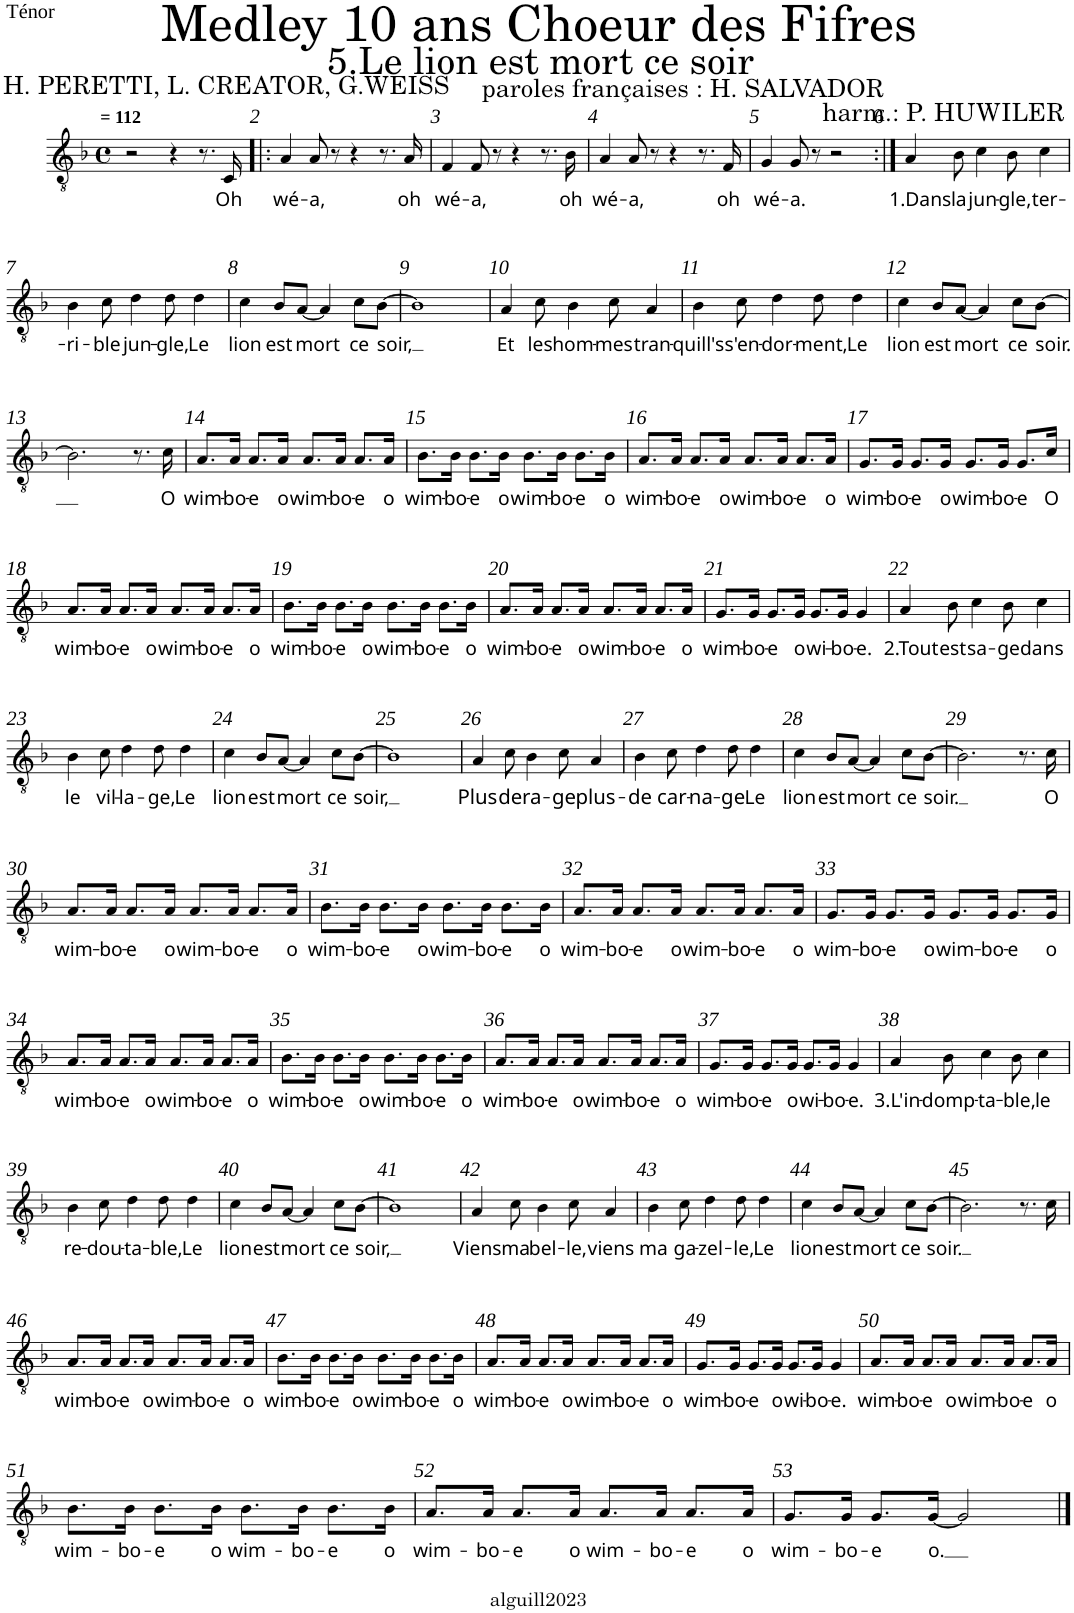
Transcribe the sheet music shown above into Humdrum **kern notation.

**kern	**text
*part1	*part1
*staff1	*staff1
*I"Ténor	*
*I'T	*
*clefGv2	*
*k[b-]	*
*F:	*
*M4/4	*
*met(c)	*
=1	=1
!LO:TX:a:B:t== 112	!
2r	.
4r	.
8.r	.
!	!LO:LY:b
16C/	Oh
=2!|:	=2!|:
!	!LO:LY:b
4A/	wé-
!	!LO:LY:b
8A/	-a,
8r	.
4r	.
8.r	.
!	!LO:LY:b
16A/	oh
=3	=3
!	!LO:LY:b
4F/	wé-
!	!LO:LY:b
8F/	-a,
8r	.
4r	.
8.r	.
!	!LO:LY:b
16B-\	oh
=4	=4
!	!LO:LY:b
4A/	wé-
!	!LO:LY:b
8A/	-a,
8r	.
4r	.
8.r	.
!	!LO:LY:b
16F/	oh
=5	=5
!	!LO:LY:b
4G/	wé-
!	!LO:LY:b
8G/	-a.
8r	.
2r	.
=6:|!	=6:|!
!	!LO:LY:b
4A/	1.Dans
!	!LO:LY:b
8B-\	la
!	!LO:LY:b
4c\	jun-
!	!LO:LY:b
8B-\	-gle,
!	!LO:LY:b
4c\	ter-
!!LO:LB:g=z
=7	=7
!	!LO:LY:b
4B-\	-ri-
!	!LO:LY:b
8c\	-ble
!	!LO:LY:b
4d\	jun-
!	!LO:LY:b
8d\	-gle,
!	!LO:LY:b
4d\	Le
=8	=8
!	!LO:LY:b
4c\	lion
!	!LO:LY:b
8B-/L	est
!	!LO:LY:b
[8A/J	mort
4A/]	.
!	!LO:LY:b
8c\L	ce
!	!LO:LY:b
[8B-\J	soir,
=9	=9
1B-]	.
=10	=10
!	!LO:LY:b
4A/	Et
!	!LO:LY:b
8c\	les
!	!LO:LY:b
4B-\	hom-
!	!LO:LY:b
8c\	-mes
!	!LO:LY:b
4A/	tran-
=11	=11
!	!LO:LY:b
4B-\	-quill's
!	!LO:LY:b
8c\	s'en-
!	!LO:LY:b
4d\	-dor-
!	!LO:LY:b
8d\	-ment,
!	!LO:LY:b
4d\	Le
=12	=12
!	!LO:LY:b
4c\	lion
!	!LO:LY:b
8B-/L	est
!	!LO:LY:b
[8A/J	mort
4A/]	.
!	!LO:LY:b
8c\L	ce
!	!LO:LY:b
[8B-\J	soir.
!!LO:LB:g=z
=13	=13
2.B-\]	.
8.r	.
!	!LO:LY:b
16c\	O
=14	=14
!	!LO:LY:b
8.A/L	wim-
!	!LO:LY:b
16A/Jk	-bo-
!	!LO:LY:b
8.A/L	-e
!	!LO:LY:b
16A/Jk	o
!	!LO:LY:b
8.A/L	wim-
!	!LO:LY:b
16A/Jk	-bo-
!	!LO:LY:b
8.A/L	-e
!	!LO:LY:b
16A/Jk	o
=15	=15
!	!LO:LY:b
8.B-\L	wim-
!	!LO:LY:b
16B-\Jk	-bo-
!	!LO:LY:b
8.B-\L	-e
!	!LO:LY:b
16B-\Jk	o
!	!LO:LY:b
8.B-\L	wim-
!	!LO:LY:b
16B-\Jk	-bo-
!	!LO:LY:b
8.B-\L	-e
!	!LO:LY:b
16B-\Jk	o
=16	=16
!	!LO:LY:b
8.A/L	wim-
!	!LO:LY:b
16A/Jk	-bo-
!	!LO:LY:b
8.A/L	-e
!	!LO:LY:b
16A/Jk	o
!	!LO:LY:b
8.A/L	wim-
!	!LO:LY:b
16A/Jk	-bo-
!	!LO:LY:b
8.A/L	-e
!	!LO:LY:b
16A/Jk	o
=17	=17
!	!LO:LY:b
8.G/L	wim-
!	!LO:LY:b
16G/Jk	-bo-
!	!LO:LY:b
8.G/L	-e
!	!LO:LY:b
16G/Jk	o
!	!LO:LY:b
8.G/L	wim-
!	!LO:LY:b
16G/Jk	-bo-
!	!LO:LY:b
8.G/L	-e
!	!LO:LY:b
16c/Jk	O
!!LO:LB:g=z
=18	=18
!	!LO:LY:b
8.A/L	wim-
!	!LO:LY:b
16A/Jk	-bo-
!	!LO:LY:b
8.A/L	-e
!	!LO:LY:b
16A/Jk	o
!	!LO:LY:b
8.A/L	wim-
!	!LO:LY:b
16A/Jk	-bo-
!	!LO:LY:b
8.A/L	-e
!	!LO:LY:b
16A/Jk	o
=19	=19
!	!LO:LY:b
8.B-\L	wim-
!	!LO:LY:b
16B-\Jk	-bo-
!	!LO:LY:b
8.B-\L	-e
!	!LO:LY:b
16B-\Jk	o
!	!LO:LY:b
8.B-\L	wim-
!	!LO:LY:b
16B-\Jk	-bo-
!	!LO:LY:b
8.B-\L	-e
!	!LO:LY:b
16B-\Jk	o
=20	=20
!	!LO:LY:b
8.A/L	wim-
!	!LO:LY:b
16A/Jk	-bo-
!	!LO:LY:b
8.A/L	-e
!	!LO:LY:b
16A/Jk	o
!	!LO:LY:b
8.A/L	wim-
!	!LO:LY:b
16A/Jk	-bo-
!	!LO:LY:b
8.A/L	-e
!	!LO:LY:b
16A/Jk	o
=21	=21
!	!LO:LY:b
8.G/L	wim-
!	!LO:LY:b
16G/Jk	-bo-
!	!LO:LY:b
8.G/L	-e
!	!LO:LY:b
16G/Jk	o
!	!LO:LY:b
8.G/L	wi-
!	!LO:LY:b
16G/Jk	-bo-
!	!LO:LY:b
4G/	-e.
=22	=22
!	!LO:LY:b
4A/	2.Tout
!	!LO:LY:b
8B-\	est
!	!LO:LY:b
4c\	sa-
!	!LO:LY:b
8B-\	-ge
!	!LO:LY:b
4c\	dans
!!LO:LB:g=z
=23	=23
!	!LO:LY:b
4B-\	le
!	!LO:LY:b
8c\	vil-
!	!LO:LY:b
4d\	-la-
!	!LO:LY:b
8d\	-ge,
!	!LO:LY:b
4d\	Le
=24	=24
!	!LO:LY:b
4c\	lion
!	!LO:LY:b
8B-/L	est
!	!LO:LY:b
[8A/J	mort
4A/]	.
!	!LO:LY:b
8c\L	ce
!	!LO:LY:b
[8B-\J	soir,
=25	=25
1B-]	.
=26	=26
!	!LO:LY:b
4A/	-Plus
!	!LO:LY:b
8c\	de
!	!LO:LY:b
4B-\	ra-
!	!LO:LY:b
8c\	-ge
!	!LO:LY:b
4A/	plus-
=27	=27
!	!LO:LY:b
4B-\	-de
!	!LO:LY:b
8c\	car-
!	!LO:LY:b
4d\	-na-
!	!LO:LY:b
8d\	-ge
!	!LO:LY:b
4d\	Le
=28	=28
!	!LO:LY:b
4c\	lion
!	!LO:LY:b
8B-/L	est
!	!LO:LY:b
[8A/J	mort
4A/]	.
!	!LO:LY:b
8c\L	ce
!	!LO:LY:b
[8B-\J	soir.
=29	=29
2.B-\]	.
8.r	.
!	!LO:LY:b
16c\	O
!!LO:LB:g=z
=30	=30
!	!LO:LY:b
8.A/L	wim-
!	!LO:LY:b
16A/Jk	-bo-
!	!LO:LY:b
8.A/L	-e
!	!LO:LY:b
16A/Jk	o
!	!LO:LY:b
8.A/L	wim-
!	!LO:LY:b
16A/Jk	-bo-
!	!LO:LY:b
8.A/L	-e
!	!LO:LY:b
16A/Jk	o
=31	=31
!	!LO:LY:b
8.B-\L	wim-
!	!LO:LY:b
16B-\Jk	-bo-
!	!LO:LY:b
8.B-\L	-e
!	!LO:LY:b
16B-\Jk	o
!	!LO:LY:b
8.B-\L	wim-
!	!LO:LY:b
16B-\Jk	-bo-
!	!LO:LY:b
8.B-\L	-e
!	!LO:LY:b
16B-\Jk	o
=32	=32
!	!LO:LY:b
8.A/L	wim-
!	!LO:LY:b
16A/Jk	-bo-
!	!LO:LY:b
8.A/L	-e
!	!LO:LY:b
16A/Jk	o
!	!LO:LY:b
8.A/L	wim-
!	!LO:LY:b
16A/Jk	-bo-
!	!LO:LY:b
8.A/L	-e
!	!LO:LY:b
16A/Jk	o
=33	=33
!	!LO:LY:b
8.G/L	wim-
!	!LO:LY:b
16G/Jk	-bo-
!	!LO:LY:b
8.G/L	-e
!	!LO:LY:b
16G/Jk	o
!	!LO:LY:b
8.G/L	wim-
!	!LO:LY:b
16G/Jk	-bo-
!	!LO:LY:b
8.G/L	-e
!	!LO:LY:b
16G/Jk	o
!!LO:LB:g=z
=34	=34
!	!LO:LY:b
8.A/L	wim-
!	!LO:LY:b
16A/Jk	-bo-
!	!LO:LY:b
8.A/L	-e
!	!LO:LY:b
16A/Jk	o
!	!LO:LY:b
8.A/L	wim-
!	!LO:LY:b
16A/Jk	-bo-
!	!LO:LY:b
8.A/L	-e
!	!LO:LY:b
16A/Jk	o
=35	=35
!	!LO:LY:b
8.B-\L	wim-
!	!LO:LY:b
16B-\Jk	-bo-
!	!LO:LY:b
8.B-\L	-e
!	!LO:LY:b
16B-\Jk	o
!	!LO:LY:b
8.B-\L	wim-
!	!LO:LY:b
16B-\Jk	-bo-
!	!LO:LY:b
8.B-\L	-e
!	!LO:LY:b
16B-\Jk	o
=36	=36
!	!LO:LY:b
8.A/L	wim-
!	!LO:LY:b
16A/Jk	-bo-
!	!LO:LY:b
8.A/L	-e
!	!LO:LY:b
16A/Jk	o
!	!LO:LY:b
8.A/L	wim-
!	!LO:LY:b
16A/Jk	-bo-
!	!LO:LY:b
8.A/L	-e
!	!LO:LY:b
16A/Jk	o
=37	=37
!	!LO:LY:b
8.G/L	wim-
!	!LO:LY:b
16G/Jk	-bo-
!	!LO:LY:b
8.G/L	-e
!	!LO:LY:b
16G/Jk	o
!	!LO:LY:b
8.G/L	wi-
!	!LO:LY:b
16G/Jk	-bo-
!	!LO:LY:b
4G/	-e.
=38	=38
!	!LO:LY:b
4A/	3.L'in-
!	!LO:LY:b
8B-\	-domp-
!	!LO:LY:b
4c\	-ta-
!	!LO:LY:b
8B-\	-ble,
!	!LO:LY:b
4c\	le
!!LO:LB:g=z
=39	=39
!	!LO:LY:b
4B-\	re-
!	!LO:LY:b
8c\	-dou-
!	!LO:LY:b
4d\	-ta-
!	!LO:LY:b
8d\	-ble,
!	!LO:LY:b
4d\	Le
=40	=40
!	!LO:LY:b
4c\	lion
!	!LO:LY:b
8B-/L	est
!	!LO:LY:b
[8A/J	mort
4A/]	.
!	!LO:LY:b
8c\L	ce
!	!LO:LY:b
[8B-\J	soir,
=41	=41
1B-]	.
=42	=42
!	!LO:LY:b
4A/	Viens
!	!LO:LY:b
8c\	ma
!	!LO:LY:b
4B-\	bel-
!	!LO:LY:b
8c\	-le,
!	!LO:LY:b
4A/	viens
=43	=43
!	!LO:LY:b
4B-\	ma
!	!LO:LY:b
8c\	ga-
!	!LO:LY:b
4d\	-zel-
!	!LO:LY:b
8d\	-le,
!	!LO:LY:b
4d\	Le
=44	=44
!	!LO:LY:b
4c\	lion
!	!LO:LY:b
8B-/L	est
!	!LO:LY:b
[8A/J	mort
4A/]	.
!	!LO:LY:b
8c\L	ce
!	!LO:LY:b
[8B-\J	soir.
=45	=45
2.B-\]	.
8.r	.
16c\	.
!!LO:LB:g=z
=46	=46
!	!LO:LY:b
8.A/L	wim-
!	!LO:LY:b
16A/Jk	-bo-
!	!LO:LY:b
8.A/L	-e
!	!LO:LY:b
16A/Jk	o
!	!LO:LY:b
8.A/L	wim-
!	!LO:LY:b
16A/Jk	-bo-
!	!LO:LY:b
8.A/L	-e
!	!LO:LY:b
16A/Jk	o
=47	=47
!	!LO:LY:b
8.B-\L	wim-
!	!LO:LY:b
16B-\Jk	-bo-
!	!LO:LY:b
8.B-\L	-e
!	!LO:LY:b
16B-\Jk	o
!	!LO:LY:b
8.B-\L	wim-
!	!LO:LY:b
16B-\Jk	-bo-
!	!LO:LY:b
8.B-\L	-e
!	!LO:LY:b
16B-\Jk	o
=48	=48
!	!LO:LY:b
8.A/L	wim-
!	!LO:LY:b
16A/Jk	-bo-
!	!LO:LY:b
8.A/L	-e
!	!LO:LY:b
16A/Jk	o
!	!LO:LY:b
8.A/L	wim-
!	!LO:LY:b
16A/Jk	-bo-
!	!LO:LY:b
8.A/L	-e
!	!LO:LY:b
16A/Jk	o
=49	=49
!	!LO:LY:b
8.G/L	wim-
!	!LO:LY:b
16G/Jk	-bo-
!	!LO:LY:b
8.G/L	-e
!	!LO:LY:b
16G/Jk	o
!	!LO:LY:b
8.G/L	wi-
!	!LO:LY:b
16G/Jk	-bo-
!	!LO:LY:b
4G/	-e.
=50	=50
!	!LO:LY:b
8.A/L	wim-
!	!LO:LY:b
16A/Jk	-bo-
!	!LO:LY:b
8.A/L	-e
!	!LO:LY:b
16A/Jk	o
!	!LO:LY:b
8.A/L	wim-
!	!LO:LY:b
16A/Jk	-bo-
!	!LO:LY:b
8.A/L	-e
!	!LO:LY:b
16A/Jk	o
!!LO:LB:g=z
=51	=51
!	!LO:LY:b
8.B-\L	wim-
!	!LO:LY:b
16B-\Jk	-bo-
!	!LO:LY:b
8.B-\L	-e
!	!LO:LY:b
16B-\Jk	o
!	!LO:LY:b
8.B-\L	wim-
!	!LO:LY:b
16B-\Jk	-bo-
!	!LO:LY:b
8.B-\L	-e
!	!LO:LY:b
16B-\Jk	o
=52	=52
!	!LO:LY:b
8.A/L	wim-
!	!LO:LY:b
16A/Jk	-bo-
!	!LO:LY:b
8.A/L	-e
!	!LO:LY:b
16A/Jk	o
!	!LO:LY:b
8.A/L	wim-
!	!LO:LY:b
16A/Jk	-bo-
!	!LO:LY:b
8.A/L	-e
!	!LO:LY:b
16A/Jk	o
=53	=53
!	!LO:LY:b
8.G/L	wim-
!	!LO:LY:b
16G/Jk	-bo-
!	!LO:LY:b
8.G/L	-e
!	!LO:LY:b
[16G/Jk	o.
2G/]	.
==	==
*-	*-
